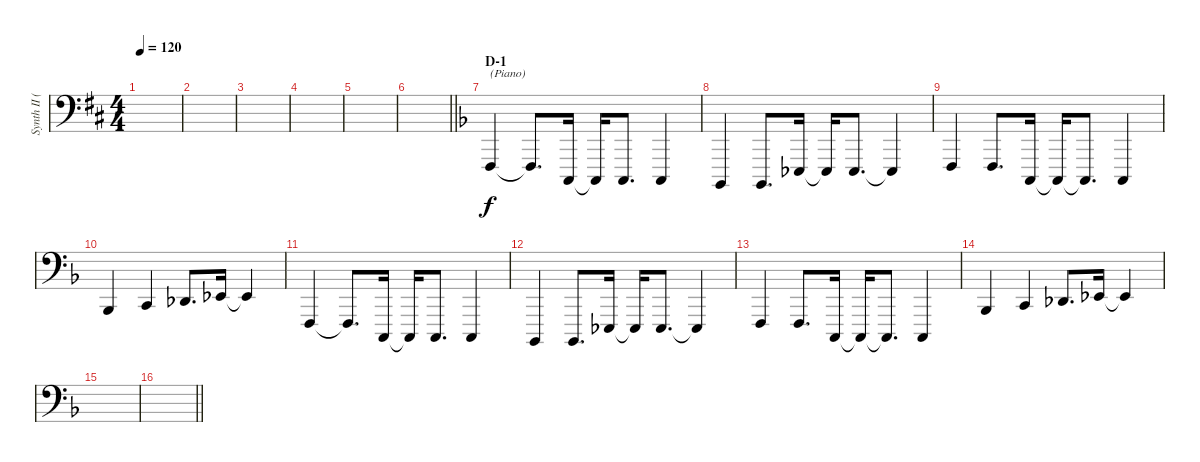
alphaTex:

\track ("Synth II (2)" "Synth II (") {instrument acousticgrandpiano}
\staff {score}
\tuning (E2 B1 G1 D1 A0 E0) {hide}
\ts (4 4)
\tempo 120
\clef f4
\ks d
|
|
|
|
|
\barLineRight lightlight
|
\section ("" "D-1")
\ks f
13.6.4{txt "(Piano)"} 13.6{t}.8{d} 3.5.16 3.5{t}.16 3.5.8{d} 3.5.4 |
1.5.4 1.5.8{d} 1.4.16 1.4{t}.16 1.4.8{d} 1.4{t}.4 |
3.4.4 3.4.8{d} 3.5.16 3.5{t}.16 3.5{t}.8{d} 3.5.4 |
3.3.4 1.2.4 2.2.8{d} 4.2.16 4.2{t}.4 |
13.6.4 13.6{t}.8{d} 3.5.16 3.5{t}.16 3.5.8{d} 3.5.4 |
1.5.4 1.5.8{d} 1.4.16 1.4{t}.16 1.4.8{d} 1.4{t}.4 |
3.4.4 3.4.8{d} 3.5.16 3.5{t}.16 3.5{t}.8{d} 3.5.4 |
3.3.4 1.2.4 2.2.8{d} 4.2.16 4.2{t}.4 |
|
\barLineRight lightlight
